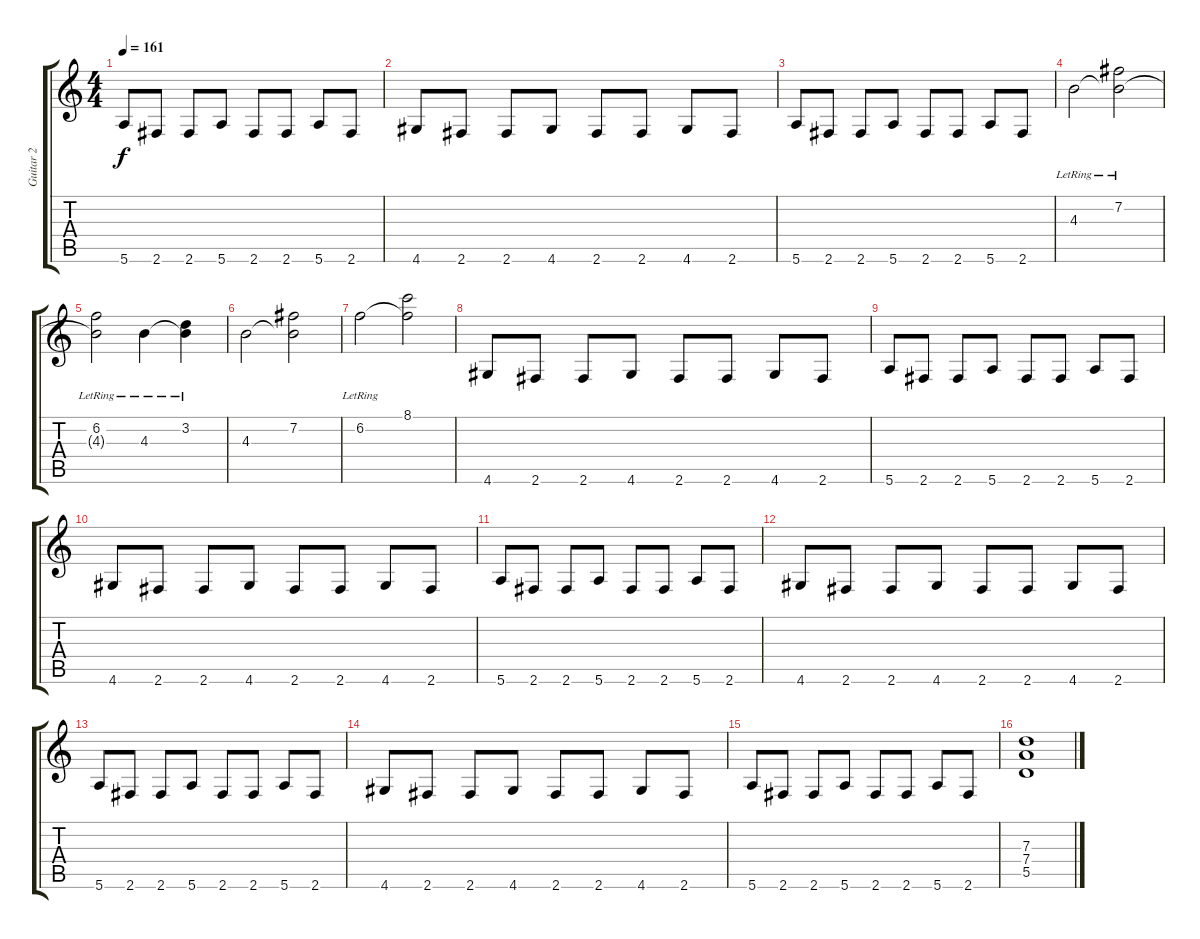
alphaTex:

\track ("Guitar 2" "Guitar 2") {instrument distortionguitar}
\staff {score tabs}
\tuning (E4 B3 G3 D3 A2 E2) {hide}
\ts (4 4)
\tempo 161
\clef g2
\ks c
5.6.8{dy f} 2.6.8 2.6.8 5.6.8 2.6.8 2.6.8 5.6.8 2.6.8 |
4.6.8 2.6.8 2.6.8 4.6.8 2.6.8 2.6.8 4.6.8 2.6.8 |
5.6.8 2.6.8 2.6.8 5.6.8 2.6.8 2.6.8 5.6.8 2.6.8 |
4.3{lr}.2 (7.2{lr} 4.3{t}).2 |
(6.2{lr} 4.3{t}).2 4.3{lr}.4 (3.2{lr} 4.3{t}).4 |
4.3.2 (7.2 4.3{t}).2 |
6.2{lr}.2 (8.1 6.2{t}).2 |
4.6.8 2.6.8 2.6.8 4.6.8 2.6.8 2.6.8 4.6.8 2.6.8 |
5.6.8 2.6.8 2.6.8 5.6.8 2.6.8 2.6.8 5.6.8 2.6.8 |
4.6.8 2.6.8 2.6.8 4.6.8 2.6.8 2.6.8 4.6.8 2.6.8 |
5.6.8 2.6.8 2.6.8 5.6.8 2.6.8 2.6.8 5.6.8 2.6.8 |
4.6.8 2.6.8 2.6.8 4.6.8 2.6.8 2.6.8 4.6.8 2.6.8 |
5.6.8 2.6.8 2.6.8 5.6.8 2.6.8 2.6.8 5.6.8 2.6.8 |
4.6.8 2.6.8 2.6.8 4.6.8 2.6.8 2.6.8 4.6.8 2.6.8 |
5.6.8 2.6.8 2.6.8 5.6.8 2.6.8 2.6.8 5.6.8 2.6.8 |
(7.3 7.4 5.5).1
